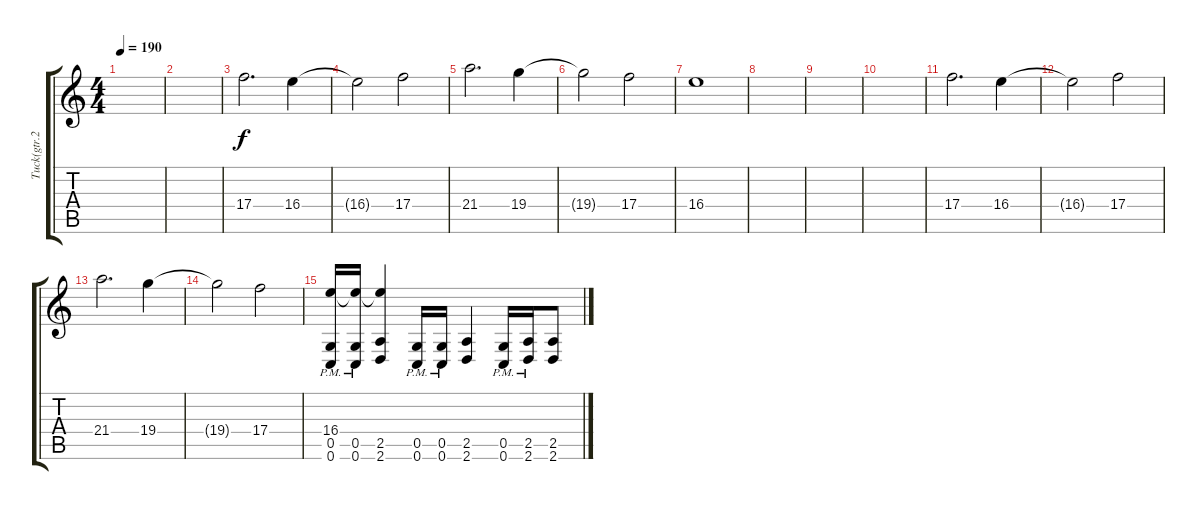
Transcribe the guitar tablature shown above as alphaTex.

\track ("Tuck(gtr.2)" "Tuck(gtr.2") {instrument distortionguitar}
\staff {score tabs}
\tuning (D4 A3 F3 C3 G2 C2) {hide}
\ts (4 4)
\tempo 190
\clef g2
\ks c
|
|
17.4.2{d} 16.4.4 |
16.4{t}.2 17.4.2 |
21.4.2{d} 19.4.4 |
19.4{t}.2 17.4.2 |
16.4.1 |
|
|
|
17.4.2{d} 16.4.4 |
16.4{t}.2 17.4.2 |
21.4.2{d} 19.4.4 |
19.4{t}.2 17.4.2 |
(16.4 0.5{pm} 0.6{pm}).16 (16.4{t} 0.5{pm} 0.6{pm}).16 (16.4{t} 2.5 2.6).4 (0.5{pm} 0.6{pm}).16 (0.5{pm} 0.6{pm}).16 (2.5 2.6).4 (0.5{pm} 0.6{pm}).16 (2.5{pm} 2.6{pm}).16 (2.5 2.6).8
